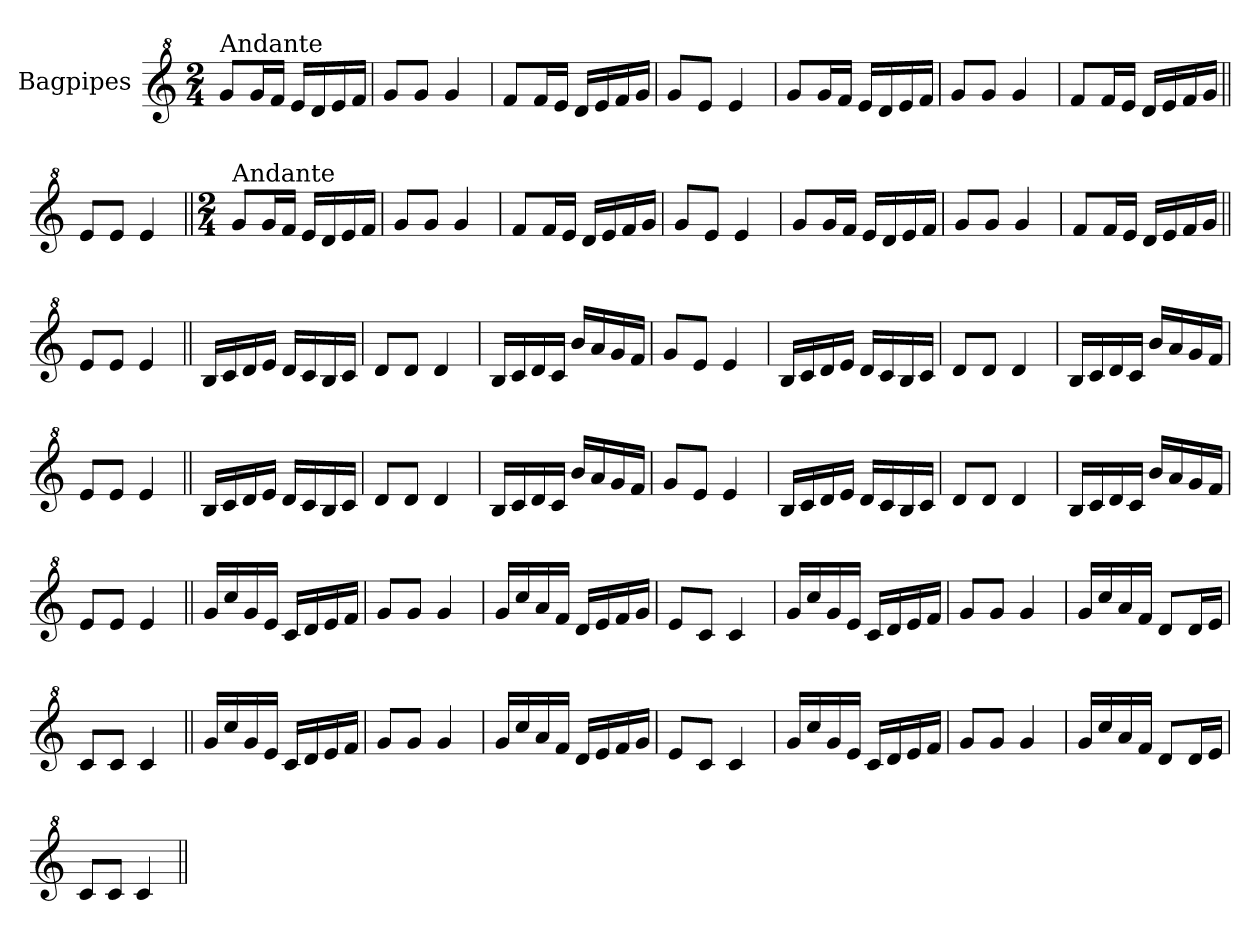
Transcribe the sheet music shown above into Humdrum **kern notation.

**kern
*part1
*staff1
*I"Bagpipes
*I'Bag
*clefG^2
*k[]
*M2/4
=1
!LO:TX:a:t=Andante
8ggL
16ggL
16ffJJ
16eeLL
16dd
16ee
16ffJJ
=
8ggL
8ggJ
4gg
=
8ffL
16ffL
16eeJJ
16ddLL
16ee
16ff
16ggJJ
=
8ggL
8eeJ
4ee
=
8ggL
16ggL
16ffJJ
16eeLL
16dd
16ee
16ffJJ
=
8ggL
8ggJ
4gg
=
8ffL
16ffL
16eeJJ
16ddLL
16ee
16ff
16ggJJ
=||
8eeL
8eeJ
4ee
=||
*M2/4
!LO:TX:a:t=Andante
8ggL
16ggL
16ffJJ
16eeLL
16dd
16ee
16ffJJ
=
8ggL
8ggJ
4gg
=
8ffL
16ffL
16eeJJ
16ddLL
16ee
16ff
16ggJJ
=
8ggL
8eeJ
4ee
=
8ggL
16ggL
16ffJJ
16eeLL
16dd
16ee
16ffJJ
=
8ggL
8ggJ
4gg
=
8ffL
16ffL
16eeJJ
16ddLL
16ee
16ff
16ggJJ
=||
8eeL
8eeJ
4ee
=||
16bLL
16cc
16dd
16eeJJ
16ddLL
16cc
16b
16ccJJ
=
8ddL
8ddJ
4dd
=
16bLL
16cc
16dd
16ccJJ
16bbLL
16aa
16gg
16ffJJ
=
8ggL
8eeJ
4ee
=
16bLL
16cc
16dd
16eeJJ
16ddLL
16cc
16b
16ccJJ
=
8ddL
8ddJ
4dd
=
16bLL
16cc
16dd
16ccJJ
16bbLL
16aa
16gg
16ffJJ
=
8eeL
8eeJ
4ee
=||
16bLL
16cc
16dd
16eeJJ
16ddLL
16cc
16b
16ccJJ
=
8ddL
8ddJ
4dd
=
16bLL
16cc
16dd
16ccJJ
16bbLL
16aa
16gg
16ffJJ
=
8ggL
8eeJ
4ee
=
16bLL
16cc
16dd
16eeJJ
16ddLL
16cc
16b
16ccJJ
=
8ddL
8ddJ
4dd
=
16bLL
16cc
16dd
16ccJJ
16bbLL
16aa
16gg
16ffJJ
=
8eeL
8eeJ
4ee
=||
16ggLL
16ccc
16gg
16eeJJ
16ccLL
16dd
16ee
16ffJJ
=
8ggL
8ggJ
4gg
=
16ggLL
16ccc
16aa
16ffJJ
16ddLL
16ee
16ff
16ggJJ
=
8eeL
8ccJ
4cc
=
16ggLL
16ccc
16gg
16eeJJ
16ccLL
16dd
16ee
16ffJJ
=
8ggL
8ggJ
4gg
=
16ggLL
16ccc
16aa
16ffJJ
8ddL
16ddL
16eeJJ
=
8ccL
8ccJ
4cc
=||
16ggLL
16ccc
16gg
16eeJJ
16ccLL
16dd
16ee
16ffJJ
=
8ggL
8ggJ
4gg
=
16ggLL
16ccc
16aa
16ffJJ
16ddLL
16ee
16ff
16ggJJ
=
8eeL
8ccJ
4cc
=
16ggLL
16ccc
16gg
16eeJJ
16ccLL
16dd
16ee
16ffJJ
=
8ggL
8ggJ
4gg
=
16ggLL
16ccc
16aa
16ffJJ
8ddL
16ddL
16eeJJ
=
8ccL
8ccJ
4cc
=||
*-
